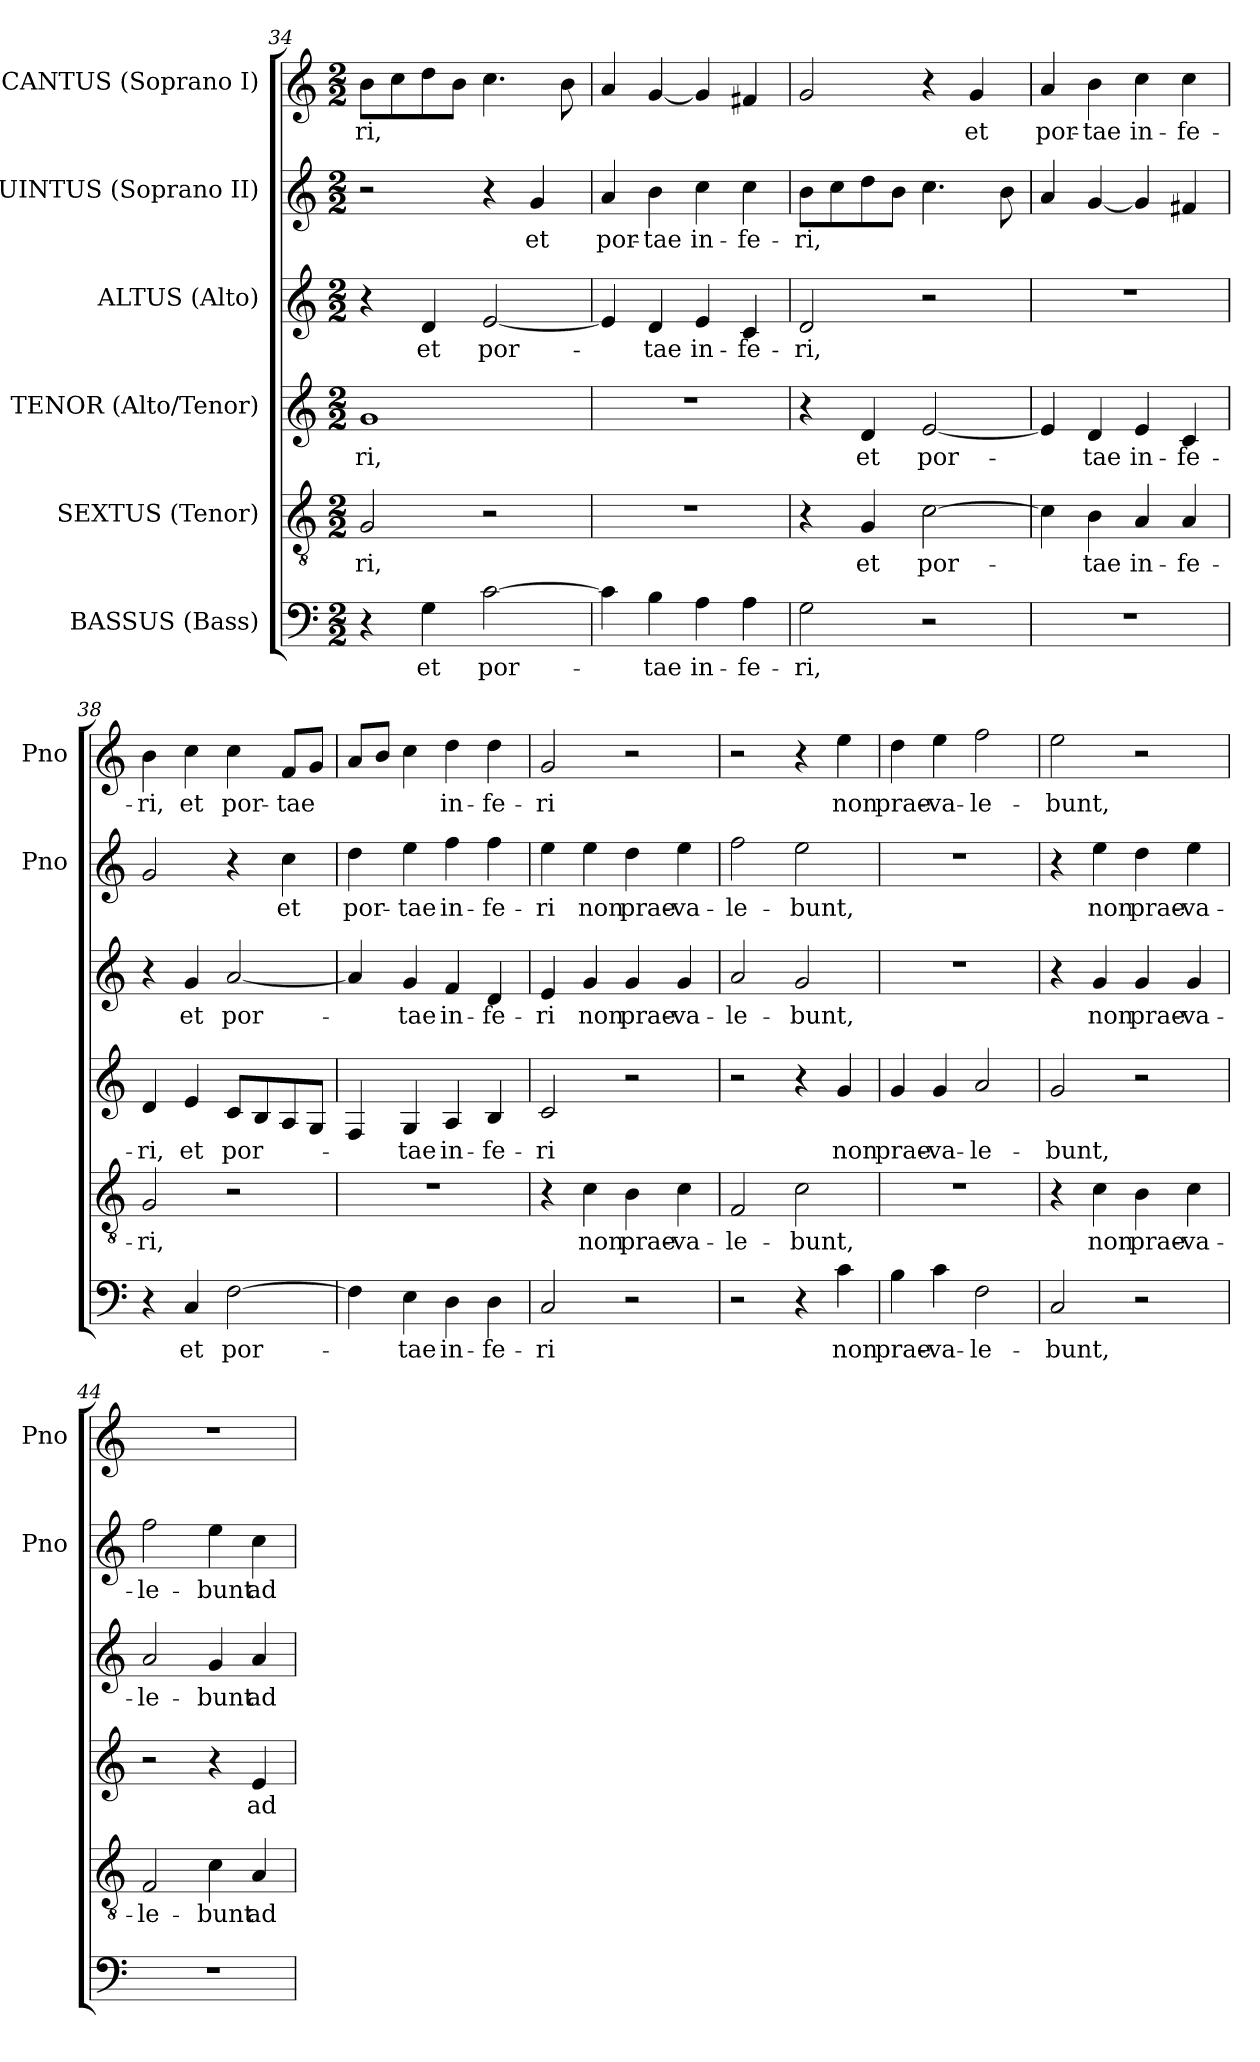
**kern	**text	**kern	**text	**kern	**text	**kern	**text	**kern	**text	**kern	**text
*part6	*part6	*part5	*part5	*part4	*part4	*part3	*part3	*part2	*part2	*part1	*part1
*staff6	*staff6	*staff5	*staff5	*staff4	*staff4	*staff3	*staff3	*staff2	*staff2	*staff1	*staff1
*I"BASSUS (Bass)	*	*I"SEXTUS (Tenor)	*	*I"TENOR (Alto/Tenor)	*	*I"ALTUS (Alto)	*	*I"QUINTUS (Soprano II)	*	*I"CANTUS (Soprano I)	*
*	*	*	*	*	*	*	*	*I'Pno	*	*I'Pno	*
*clefF4	*	*clefGv2	*	*clefG2	*	*clefG2	*	*clefG2	*	*clefG2	*
*k[]	*	*k[]	*	*k[]	*	*k[]	*	*k[]	*	*k[]	*
*C:	*	*C:	*	*C:	*	*C:	*	*C:	*	*C:	*
*M2/2	*	*M2/2	*	*M2/2	*	*M2/2	*	*M2/2	*	*M2/2	*
=34	=34	=34	=34	=34	=34	=34	=34	=34	=34	=34	=34
4r	.	2G/	-ri,	1g	-ri,	4r	.	2r	.	8b\L	-ri,
.	.	.	.	.	.	.	.	.	.	8cc\	.
4G\	et	.	.	.	.	4d/	et	.	.	8dd\	.
.	.	.	.	.	.	.	.	.	.	8b\J	.
[2c\	por-	2r	.	.	.	[2e/	por-	4r	.	4.cc\	.
.	.	.	.	.	.	.	.	4g/	et	.	.
.	.	.	.	.	.	.	.	.	.	8b\	.
=35	=35	=35	=35	=35	=35	=35	=35	=35	=35	=35	=35
4c\]	.	1r	.	1r	.	4e/]	.	4a/	por-	4a/	.
4B\	-tae	.	.	.	.	4d/	-tae	4b\	-tae	[4g/	.
4A\	in-	.	.	.	.	4e/	in-	4cc\	in-	4g/]	.
4A\	-fe-	.	.	.	.	4c/	-fe-	4cc\	-fe-	4f#/	.
!!LO:PB:g=z
=36	=36	=36	=36	=36	=36	=36	=36	=36	=36	=36	=36
2G\	-ri,	4r	.	4r	.	2d/	-ri,	8b\L	-ri,	2g/	.
.	.	.	.	.	.	.	.	8cc\	.	.	.
.	.	4G/	et	4d/	et	.	.	8dd\	.	.	.
.	.	.	.	.	.	.	.	8b\J	.	.	.
2r	.	[2c\	por-	[2e/	por-	2r	.	4.cc\	.	4r	.
.	.	.	.	.	.	.	.	.	.	4g/	et
.	.	.	.	.	.	.	.	8b\	.	.	.
=37	=37	=37	=37	=37	=37	=37	=37	=37	=37	=37	=37
1r	.	4c\]	-­	4e/]	-­	1r	.	4a/	.	4a/	por-
.	.	4B\	tae	4d/	tae	.	.	[4g/	.	4b\	-tae
.	.	4A/	in-	4e/	in-	.	.	4g/]	.	4cc\	in-
.	.	4A/	-fe-	4c/	-fe-	.	.	4f#/	.	4cc\	-fe-
=38	=38	=38	=38	=38	=38	=38	=38	=38	=38	=38	=38
4r	.	2G/	-ri,	4d/	-ri,	4r	.	2g/	.	4b\	-ri,
4C/	et	.	.	4e/	et	4g/	et	.	.	4cc\	et
[2F\	por-	2r	.	8c/L	por-	[2a/	por-	4r	.	4cc\	por-
.	.	.	.	8B/	.	.	.	.	.	.	.
.	.	.	.	8A/	.	.	.	4cc\	et	8f/L	-tae
.	.	.	.	8G/J	.	.	.	.	.	8g/J	.
=39	=39	=39	=39	=39	=39	=39	=39	=39	=39	=39	=39
4F\]	.	1r	.	4F/	.	4a/]	.	4dd\	por-	8a/L	.
.	.	.	.	.	.	.	.	.	.	8b/J	.
4E\	-tae	.	.	4G/	-tae	4g/	-tae	4ee\	-tae	4cc\	.
4D\	in-	.	.	4A/	in-	4f/	in-	4ff\	in-	4dd\	in-
4D\	-fe-	.	.	4B/	-fe-	4d/	-fe-	4ff\	-fe-	4dd\	-fe-
=40	=40	=40	=40	=40	=40	=40	=40	=40	=40	=40	=40
2C/	-ri	4r	.	2c/	-ri	4e/	-ri	4ee\	-ri	2g/	-ri
.	.	4c\	non	.	.	4g/	non	4ee\	non	.	.
2r	.	4B\	prae-	2r	.	4g/	prae-	4dd\	prae-	2r	.
.	.	4c\	-va-	.	.	4g/	-va-	4ee\	-va-	.	.
=41	=41	=41	=41	=41	=41	=41	=41	=41	=41	=41	=41
2r	.	2F/	-le-	2r	.	2a/	-le-	2ff\	-le-	2r	.
4r	.	2c\	-bunt,	4r	.	2g/	-bunt,	2ee\	-bunt,	4r	.
4c\	non	.	.	4g/	non	.	.	.	.	4ee\	non
!!LO:LB:g=z
=42	=42	=42	=42	=42	=42	=42	=42	=42	=42	=42	=42
4B\	prae-	1r	.	4g/	prae-	1r	.	1r	.	4dd\	prae-
4c\	-va-	.	.	4g/	-va-	.	.	.	.	4ee\	-va-
2F\	-le-	.	.	2a/	-le-	.	.	.	.	2ff\	-le-
=43	=43	=43	=43	=43	=43	=43	=43	=43	=43	=43	=43
2C/	-­bunt,	4r	.	2g/	-­bunt,	4r	.	4r	.	2ee\	-­bunt,
.	.	4c\	non	.	.	4g/	non	4ee\	non	.	.
2r	.	4B\	prae-	2r	.	4g/	prae-	4dd\	prae-	2r	.
.	.	4c\	-va-	.	.	4g/	-va-	4ee\	-va-	.	.
=44	=44	=44	=44	=44	=44	=44	=44	=44	=44	=44	=44
1r	.	2F/	-le-	2r	.	2a/	-le-	2ff\	-le-	1r	.
.	.	4c\	-bunt	4r	.	4g/	-bunt	4ee\	-bunt	.	.
.	.	4A/	ad-	4e/	ad-	4a/	ad-	4cc\	ad-	.	.
=	=	=	=	=	=	=	=	=	=	=	=
*-	*-	*-	*-	*-	*-	*-	*-	*-	*-	*-	*-
